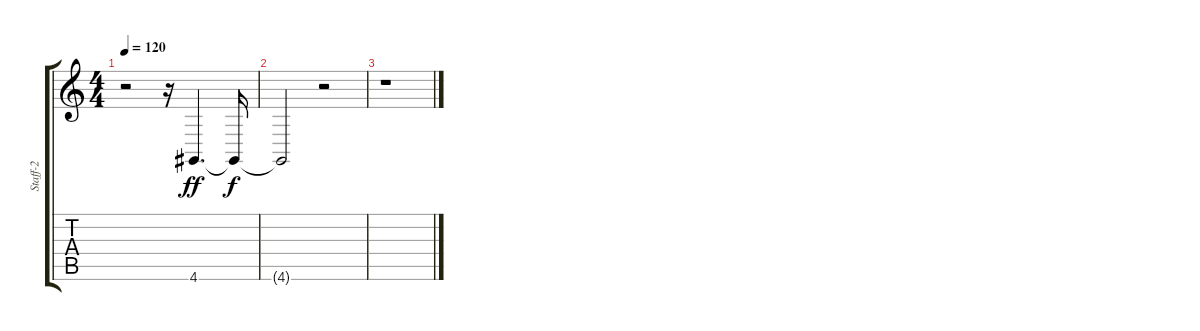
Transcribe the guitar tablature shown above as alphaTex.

\track ("Staff-2" "Staff-2") {instrument cello}
\staff {score tabs}
\tuning (E4 B3 G3 D3 A2 E2) {hide}
\ts (4 4)
\tempo 120
\clef g2
\ks c
r.2{dy f} r.16 4.6.4{d dy ff} 4.6{t}.16{dy f} |
4.6{t}.2 r.2 |
r.1
